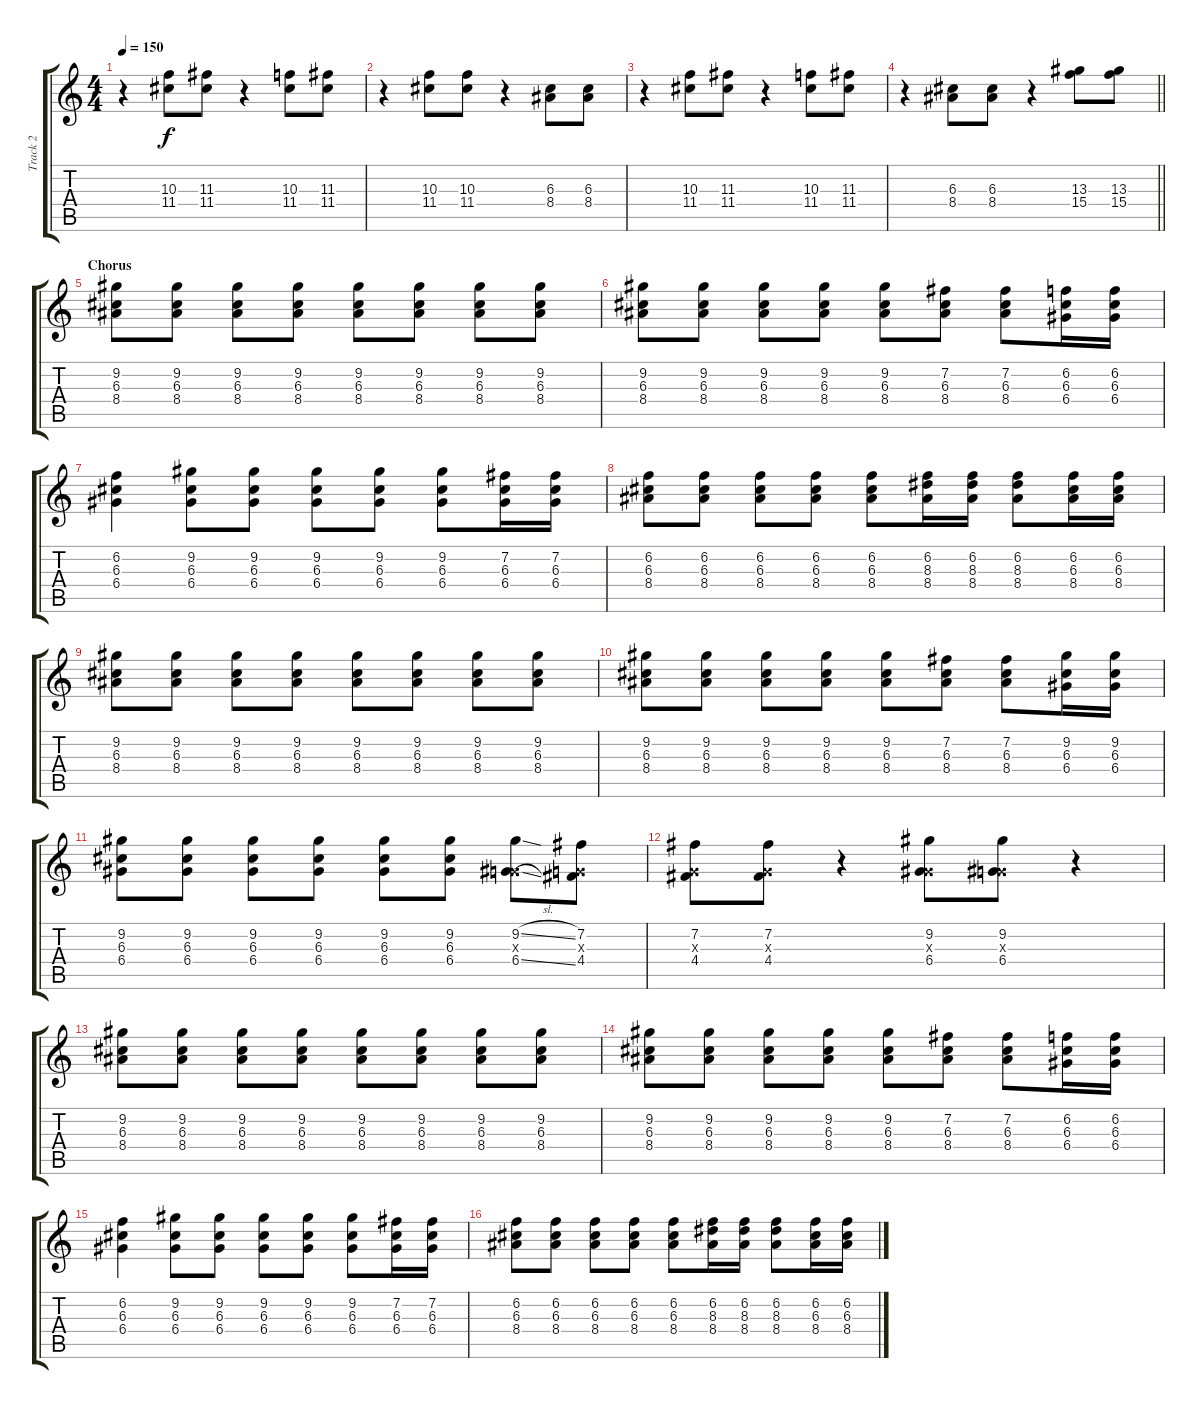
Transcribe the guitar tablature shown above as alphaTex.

\track ("Track 2" "Track 2") {instrument overdrivenguitar}
\staff {score tabs}
\tuning (E4 B3 G3 D3 A2 E2) {hide}
\ts (4 4)
\tempo 150
\clef g2
\ks c
r.4{dy f} (10.3 11.4).8 (11.3 11.4).8 r.4 (10.3 11.4).8 (11.3 11.4).8 |
r.4 (10.3 11.4).8 (10.3 11.4).8 r.4 (6.3 8.4).8 (6.3 8.4).8 |
r.4 (10.3 11.4).8 (11.3 11.4).8 r.4 (10.3 11.4).8 (11.3 11.4).8 |
\barLineRight lightlight
r.4 (6.3 8.4).8 (6.3 8.4).8 r.4 (13.3 15.4).8 (13.3 15.4).8 |
\section ("" "Chorus")
(9.2 6.3 8.4).8 (9.2 6.3 8.4).8 (9.2 6.3 8.4).8 (9.2 6.3 8.4).8 (9.2 6.3 8.4).8 (9.2 6.3 8.4).8 (9.2 6.3 8.4).8 (9.2 6.3 8.4).8 |
(9.2 6.3 8.4).8 (9.2 6.3 8.4).8 (9.2 6.3 8.4).8 (9.2 6.3 8.4).8 (9.2 6.3 8.4).8 (7.2 6.3 8.4).8 (7.2 6.3 8.4).8 (6.2 6.3 6.4).16 (6.2 6.3 6.4).16 |
(6.2 6.3 6.4).4 (9.2 6.3 6.4).8 (9.2 6.3 6.4).8 (9.2 6.3 6.4).8 (9.2 6.3 6.4).8 (9.2 6.3 6.4).8 (7.2 6.3 6.4).16 (7.2 6.3 6.4).16 |
(6.2 6.3 8.4).8 (6.2 6.3 8.4).8 (6.2 6.3 8.4).8 (6.2 6.3 8.4).8 (6.2 6.3 8.4).8 (6.2 8.3 8.4).16 (6.2 8.3 8.4).16 (6.2 8.3 8.4).8 (6.2 6.3 8.4).16 (6.2 6.3 8.4).16 |
(9.2 6.3 8.4).8 (9.2 6.3 8.4).8 (9.2 6.3 8.4).8 (9.2 6.3 8.4).8 (9.2 6.3 8.4).8 (9.2 6.3 8.4).8 (9.2 6.3 8.4).8 (9.2 6.3 8.4).8 |
(9.2 6.3 8.4).8 (9.2 6.3 8.4).8 (9.2 6.3 8.4).8 (9.2 6.3 8.4).8 (9.2 6.3 8.4).8 (7.2 6.3 8.4).8 (7.2 6.3 8.4).8 (9.2 6.3 6.4).16 (9.2 6.3 6.4).16 |
(9.2 6.3 6.4).8 (9.2 6.3 6.4).8 (9.2 6.3 6.4).8 (9.2 6.3 6.4).8 (9.2 6.3 6.4).8 (9.2 6.3 6.4).8 (9.2{sl} 0.3{x} 6.4{sl}).8 (7.2 0.3{x} 4.4).8 |
(7.2 0.3{x} 4.4).8 (7.2 0.3{x} 4.4).8 r.4 (9.2 0.3{x} 6.4).8 (9.2 0.3{x} 6.4).8 r.4 |
(9.2 6.3 8.4).8 (9.2 6.3 8.4).8 (9.2 6.3 8.4).8 (9.2 6.3 8.4).8 (9.2 6.3 8.4).8 (9.2 6.3 8.4).8 (9.2 6.3 8.4).8 (9.2 6.3 8.4).8 |
(9.2 6.3 8.4).8 (9.2 6.3 8.4).8 (9.2 6.3 8.4).8 (9.2 6.3 8.4).8 (9.2 6.3 8.4).8 (7.2 6.3 8.4).8 (7.2 6.3 8.4).8 (6.2 6.3 6.4).16 (6.2 6.3 6.4).16 |
(6.2 6.3 6.4).4 (9.2 6.3 6.4).8 (9.2 6.3 6.4).8 (9.2 6.3 6.4).8 (9.2 6.3 6.4).8 (9.2 6.3 6.4).8 (7.2 6.3 6.4).16 (7.2 6.3 6.4).16 |
(6.2 6.3 8.4).8 (6.2 6.3 8.4).8 (6.2 6.3 8.4).8 (6.2 6.3 8.4).8 (6.2 6.3 8.4).8 (6.2 8.3 8.4).16 (6.2 8.3 8.4).16 (6.2 8.3 8.4).8 (6.2 6.3 8.4).16 (6.2 6.3 8.4).16
